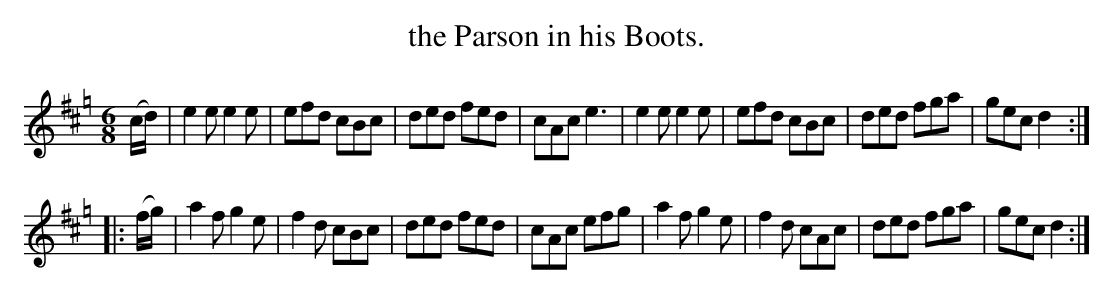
X:1
T:the Parson in his Boots.
M:6/8
L:1/8
K:Hp
(c/d/)|e2e e2e|efd cBc|ded fed|cAc e3 |\
e2e e2e|efd cBc|ded fga|gec d2:|
|:(f/g/)|a2f g2e|f2d cBc|ded fed|cAc efg|\
a2f g2e|f2d cAc|ded fga|gec d2:|
